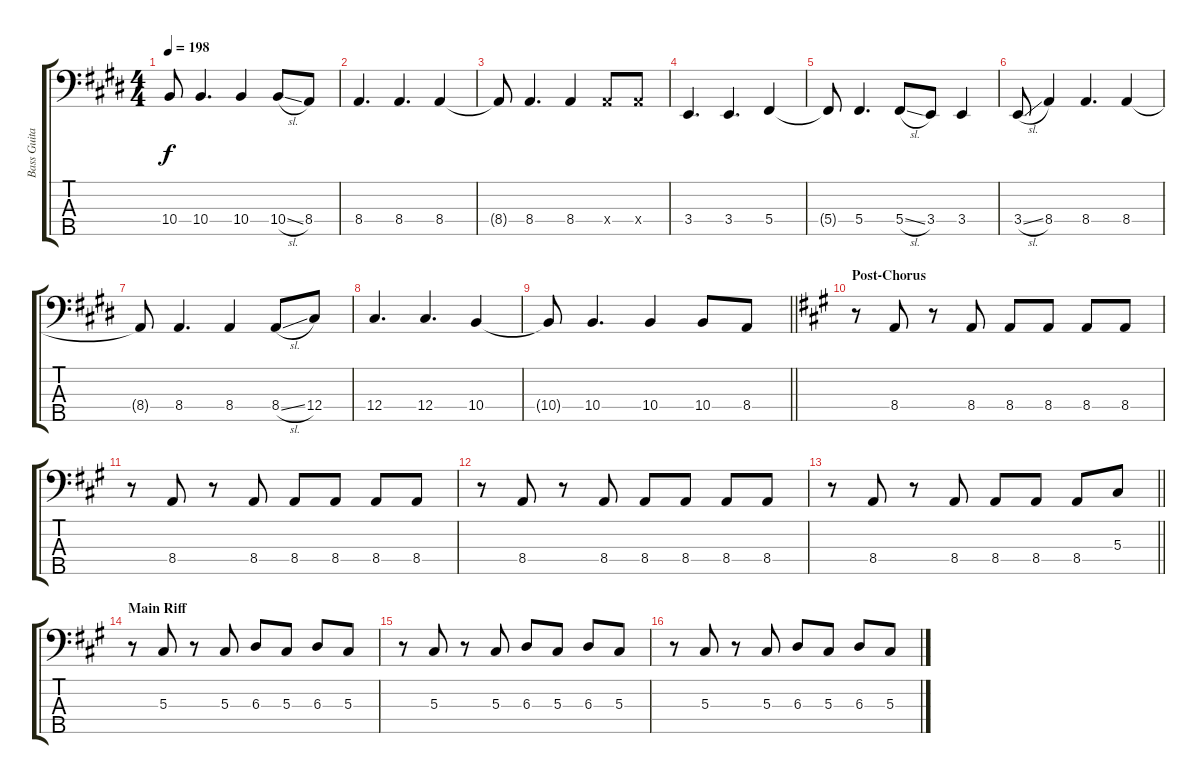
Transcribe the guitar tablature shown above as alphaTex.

\track ("Bass Guitar" "Bass Guita") {instrument electricbassfinger}
\staff {score tabs}
\tuning (Gb2 Db2 Ab1 Db1 Ab0) {hide}
\ts (4 4)
\tempo 198
\clef f4
\ks e
10.4{t}.8{dy f} 10.4.4{d} 10.4.4 10.4{sl}.8 8.4.8 |
8.4.4{d} 8.4.4{d} 8.4.4 |
8.4{t}.8 8.4.4{d} 8.4.4 8.4{x}.8 8.4{x}.8 |
3.4.4{d} 3.4.4{d} 5.4.4 |
5.4{t}.8 5.4.4{d} 5.4{sl}.8 3.4.8 3.4.4 |
3.4{sl}.8 8.4.4 8.4.4{d} 8.4.4 |
8.4{t}.8 8.4.4{d} 8.4.4 8.4{sl}.8 12.4.8 |
12.4.4{d} 12.4.4{d} 10.4.4 |
\barLineRight lightlight
10.4{t}.8 10.4.4{d} 10.4.4 10.4.8 8.4.8 |
\section ("" "Post-Chorus")
\ks a
r.8 8.4.8 r.8 8.4.8 8.4.8 8.4.8 8.4.8 8.4.8 |
r.8 8.4.8 r.8 8.4.8 8.4.8 8.4.8 8.4.8 8.4.8 |
r.8 8.4.8 r.8 8.4.8 8.4.8 8.4.8 8.4.8 8.4.8 |
\barLineRight lightlight
r.8 8.4.8 r.8 8.4.8 8.4.8 8.4.8 8.4.8 5.3.8 |
\section ("" "Main Riff")
r.8 5.3.8 r.8 5.3.8 6.3.8 5.3.8 6.3.8 5.3.8 |
r.8 5.3.8 r.8 5.3.8 6.3.8 5.3.8 6.3.8 5.3.8 |
r.8 5.3.8 r.8 5.3.8 6.3.8 5.3.8 6.3.8 5.3.8
